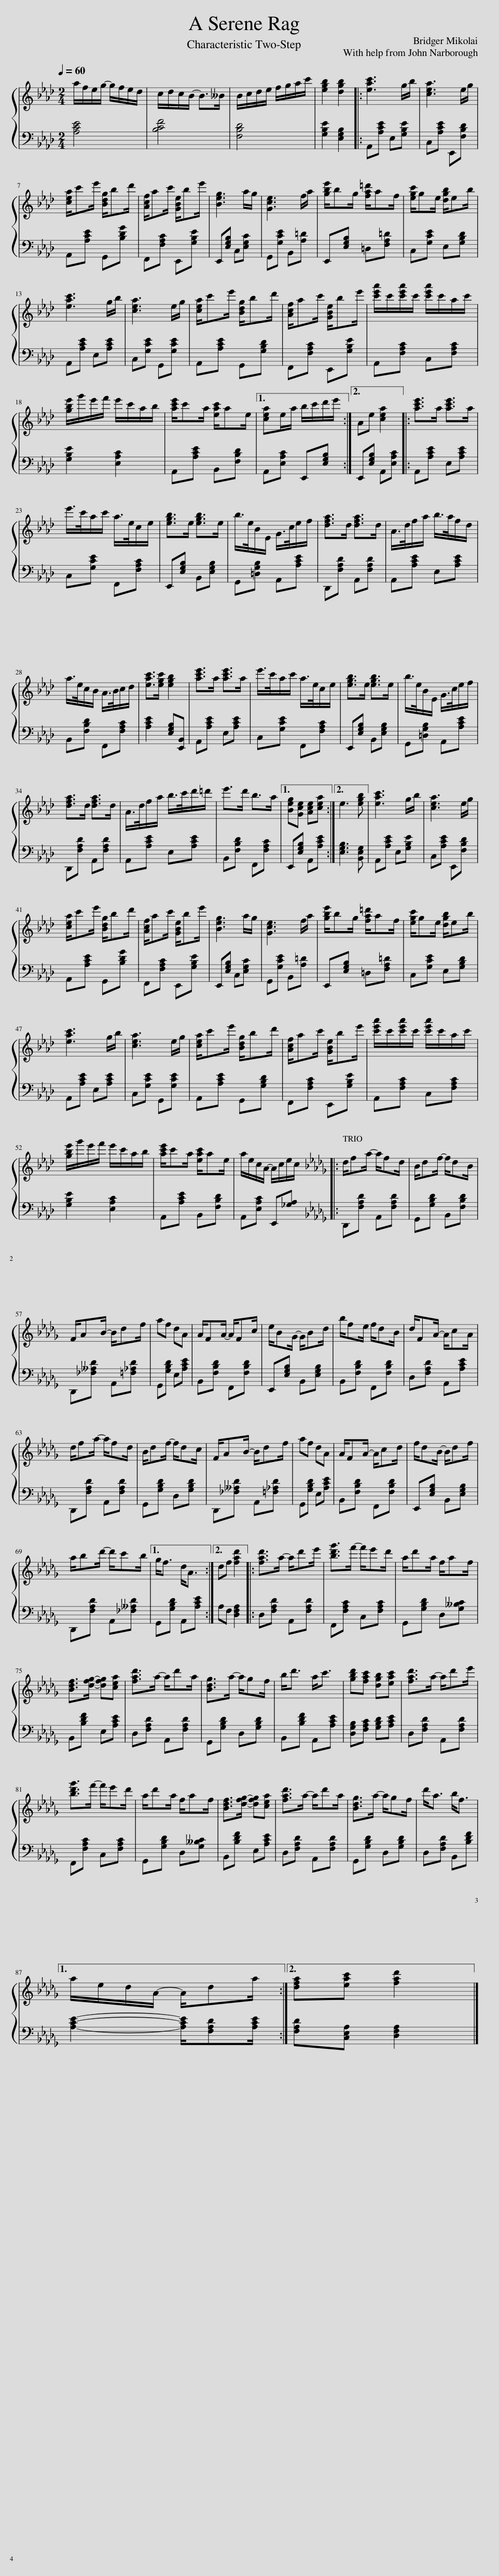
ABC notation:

X:1
%%score { 1 | 2 }
L:1/8
Q:1/4=60
M:2/4
I:linebreak $
K:Ab
V:1 treble
V:2 bass
V:1
 a/f/e/g/- g/f/e/d/ | c/d/c/B/- B>__B | B/c/d/e/ f/g/a/c'/ | [egb]2 [dgb]2 |: [eac']3 g/b/ | %5
 [cea]3 e/g/ |$ [cea]/c'e'/ [Bdg]/bd'/ | [Acf]/ac'/ [GBe]/be'/ | [Beg]3 a/g/ | [Gce]3 f/a/ | %10
 [gbe']/bg/ [fa=d']/af/ | [egc']/ge/ [dgb]/eb/ |$ [eac']3 g/b/ | [cea]3 e/g/ | [cea]/c'e'/ [Bdg]/bd'/ | %15
 [Acf]/ac'/ [GBe]/be'/ | [c'e'a']/c'/[c'e'a']/c'/ [c'e'a']/c'/a/c'/ |$ [gbe']/g'/e'/f'/ e'/c'/a/b/ | [ac'e']/c'a/ [eac']/ae/ |1 [cea]e/a/ b/c'/d'/e'/ :|2 %20
 Ae [cea]2 |: [ac'e']>a [ac'e']>a |$ e'/>c'/a/c'/ a/>e/c/e/ | [egb]>e [egb]>e | b/>e/B/E/ G/>c/e/f/ | %25
 [dfa]>d [dfa]>d | A/>d/f/a/ b/>a/f/d/ |$ a/>e/c/B/ A/>B/c/d/ | [eac']>[egc'] [egb]2 | [ac'e']>a [ac'e']>a | %30
 e'/>c'/a/c'/ a/>e/c/e/ | [egb]>e [egb]>e | b/>e/B/E/ G/>c/e/f/ |$ [dfa]>d [dfa]>d | A/>d/f/a/ b/>c'/d'/=d'/ | %35
 e'>d' b>a |1 [Beg][Gce] [Ace][cea] :|2 e3 [egb] || [eac']3 g/b/ | [cea]3 e/g/ |$ %40
 [cea]/c'e'/ [Bdg]/bd'/ | [Acf]/ac'/ [GBe]/be'/ | [Beg]3 a/g/ | [Gce]3 f/a/ | [gbe']/bg/ [fa=d']/af/ | %45
 [egc']/ge/ [dgb]/eb/ |$ [eac']3 g/b/ | [cea]3 e/g/ | [cea]/c'e'/ [Bdg]/bd'/ | [Acf]/ac'/ [GBe]/be'/ | %50
 [c'e'a']/c'/[c'e'a']/c'/ [c'e'a']/c'/a/c'/ |$ [gbe']/g'/e'/f'/ e'/c'/a/b/ | [ac'e']/c'a/ [eac']/ae/ | a/e/c/A/- A/c/e/c/ |:[K:Db] d/fa/- a/fd/ | %55
 B/df/- f/dB/ |$ F/AB/- B/df/ | af dA | A/FA/- A/Fc/ | e/BG/- G/Bd/ | %60
 b/fe/ f/dB/ | d/FA/- A/cA/ |$ d/fa/- a/fd/ | B/df/- f/dc/ | F/AB/- B/df/ | %65
 af dA | A/FA/- A/cd/ | f/dB/- B/df/ |$ a/bd'/- d'/c'b/ |1 g<f d<A :|2 %70
 df [fad']2 |: [fad']>a- a/d'e'/ | [bd'g']>f'- f'/e'd'/ | a/d'a/ f/af/ |$ [Bdf]>[dfg]- [dfg][cea] | %75
 [fad']>a- a/d'a/ | [Bdg]>a- a/gf/ | b<d' a<c' | [gbd'][fac'] [dgb][eac'] | [fad']>a- a/d'e'/ |$ %80
 [bd'g']>f'- f'/e'd'/ | a/d'a/ f/af/ | [Bdf]>[dfg]- [dfg][cea] | [fad']>a- a/d'a/ | [Bdg]>a- a/gf/ | %85
 d'<a b<f |1$ a/e/d/A/- A/da/ :|2 [dfa][eac'] [fad']2 |] %88
V:2
 [A,CE]4 | [B,CF]4 | [F,B,D]4 | [G,B,E]2 [E,G,B,]2 |: A,,[A,CE] E,[G,B,E] | %5
 C,[A,CE] E,,[F,B,D] |$ A,,[A,CE] G,,[B,DG] | F,,[F,A,C] E,,[G,B,E] | E,,[E,G,B,] C,[E,G,C] | G,,[G,CE] B,,[A,=D] | %10
 E,,[E,G,B,] =D,[F,A,=D] | C,[G,CE] E,[G,B,D] |$ A,,[A,CE] E,[A,CE] | C,[G,CE] G,,[G,CE] | A,,[A,CE] G,,[G,B,D] | %15
 F,,[F,A,C] E,,[G,B,E] | A,,[F,A,C] C,[F,A,C] |$ [G,B,E]2 [E,A,C]2 | A,,[A,CE] B,,[F,B,D] |1 A,,[E,A,C] E,,[E,G,B,] :|2 %20
 E,,[E,G,B,] A,,[E,A,C] |: A,,[A,CE] E,[A,CE] |$ C,[G,CE] F,,[F,A,C] | E,,[E,G,B,] B,,[E,G,B,] | G,,[=D,G,B,] A,,[A,CE] | %25
 D,,[F,A,D] A,,[F,A,D] | A,,[A,CE] E,[A,CE] |$ B,,[F,B,D] F,,[F,A,C] | [A,CE]2 [E,G,B,][E,,B,,] | A,,[A,CE] E,[A,CE] | %30
 C,[G,CE] F,,[F,A,C] | E,,[E,G,B,] B,,[E,G,B,] | G,,[=D,G,B,] A,,[A,CE] |$ D,,[F,A,D] A,,[F,A,D] | A,,[A,CE] E,[A,CE] | %35
 B,,[F,B,D] F,,[F,A,C] |1 E,,[E,G,B,] A,,[A,CE] :|2 [E,G,B,]3 [B,,E,G,] || A,,[A,CE] E,[G,B,E] | C,[A,CE] E,,[F,B,D] |$ %40
 A,,[A,CE] G,,[B,DG] | F,,[F,A,C] E,,[G,B,E] | E,,[E,G,B,] C,[E,G,C] | G,,[G,CE] B,,[A,=D] | E,,[E,G,B,] =D,[F,A,=D] | %45
 C,[G,CE] E,[G,B,D] |$ A,,[A,CE] E,[A,CE] | C,[G,CE] G,,[G,CE] | A,,[A,CE] G,,[G,B,D] | F,,[F,A,C] E,,[G,B,E] | %50
 A,,[F,A,C] C,[F,A,C] |$ [G,B,E]2 [E,A,C]2 | A,,[A,CE] B,,[F,B,D] | A,,[E,A,C] E,,[_G,A,] |:[K:Db] D,,[F,A,D] A,,[F,A,D] | %55
 G,,[G,B,D] B,,[F,B,D] |$ D,,[_F,__A,D] A,,[=F,_A,D] | G,,[G,B,D] E,[A,CE] | B,,[F,B,D] F,,[F,B,D] | E,,[E,G,B,] B,,[E,G,B,] | %60
 B,,[F,B,D] F,,[F,B,D] | D,[F,A,D] A,,[A,CE] |$ D,,[F,A,D] A,,[F,A,D] | G,,[G,B,D] D,[G,B,D] | D,,[_F,__A,D] A,,[=F,_A,D] | %65
 G,,[G,B,D] E,[A,CE] | B,,[F,B,D] F,,[F,B,D] | E,,[E,G,B,] B,,[E,G,B,] |$ D,,[F,A,D] A,,[_F,__A,D] |1 G,,[G,B,D] A,,[A,CE] :|2 %70
 A,F, [D,F,A,]2 |: D,[F,A,D] A,,[F,A,D] | F,,[F,A,C] C,[F,A,C] | G,,[G,B,D] D,[G,__B,C] |$ B,,[B,DF] E,[A,CE] | %75
 D,[F,A,D] A,,[F,A,D] | G,,[G,B,D] D,[G,B,D] | B,,[B,DF] A,,[A,CE] | [D,G,B,][F,A,C] [G,B,D][A,CE] | D,[F,A,D] A,,[F,A,D] |$ %80
 F,,[F,A,C] C,[F,A,C] | G,,[G,B,D] D,[G,__B,C] | B,,[B,DF] E,[A,CE] | D,[F,A,D] A,,[F,A,D] | G,,[G,B,D] D,[G,B,D] | %85
 D,[F,A,D] B,,[B,DF] |1$ [A,CE]2- [A,CE]/[F,A,D][A,CE]/ :|2 [F,A,D][C,E,A,] [D,F,A,]2 |] %88
